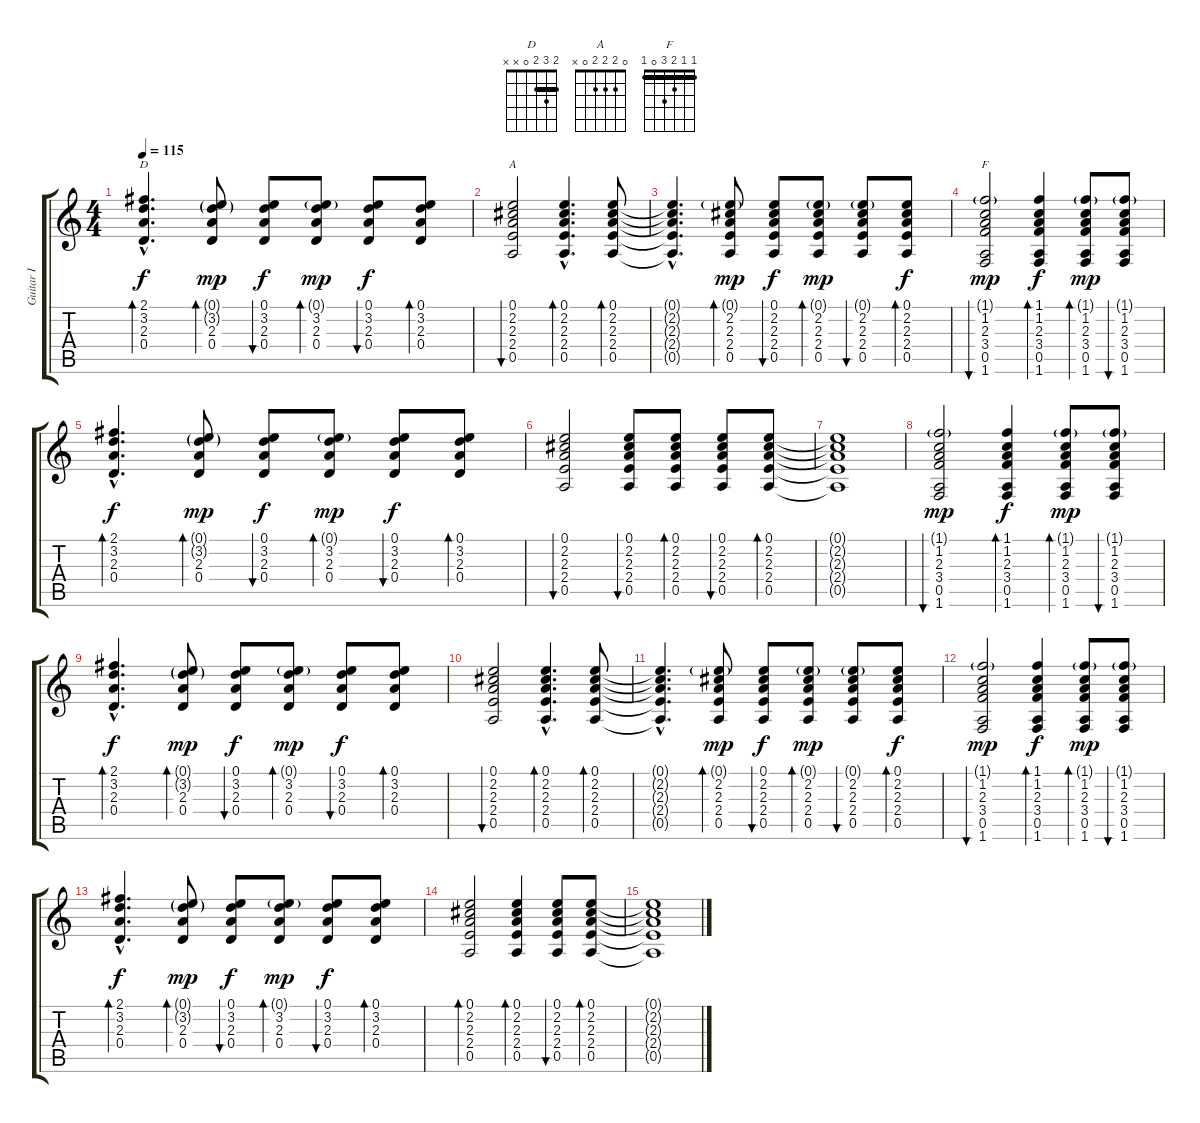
\track ("Guitar I" "Guitar I") {instrument acousticguitarsteel}
\staff {score tabs}
\tuning (E4 B3 G3 D3 A2 E2) {hide}
\chord ("D" 2 3 2 0 x x) {barre 2}
\chord ("A" 0 2 2 2 0 x)
\chord ("F" 1 1 2 3 0 1) {barre 1}
\ts (4 4)
\tempo 115
\clef g2
\ks c
(2.1{hac} 3.2{hac} 2.3{hac} 0.4{hac}).4{d bd 120 ch "D" dy f} (0.1{g} 3.2{g} 2.3 0.4).8{bd 120 dy mp} (0.1 3.2 2.3 0.4).8{bu 120 dy f} (0.1{g} 3.2 2.3 0.4).8{bd 120 dy mp} (0.1 3.2 2.3 0.4).8{bu 120 dy f} (0.1 3.2 2.3 0.4).8{bd 120} |
(0.1 2.2 2.3 2.4 0.5).2{bu 120 ch "A"} (0.1{hac} 2.2{hac} 2.3{hac} 2.4{hac} 0.5{hac}).4{d bd 120} (0.1 2.2 2.3 2.4 0.5).8{bd 120} |
(0.1{hac t} 2.2{hac t} 2.3{hac t} 2.4{hac t} 0.5{hac t}).4{d} (0.1{g} 2.2 2.3 2.4 0.5).8{bd 120 dy mp} (0.1 2.2 2.3 2.4 0.5).8{bu 120 dy f} (0.1{g} 2.2 2.3 2.4 0.5).8{bd 120 dy mp} (0.1{g} 2.2 2.3 2.4 0.5).8{bu 120} (0.1 2.2 2.3 2.4 0.5).8{bd 120 dy f} |
(1.1{g} 1.2 2.3 3.4 0.5 1.6).2{bu 120 ch "F" dy mp} (1.1 1.2 2.3 3.4 0.5 1.6).4{bd 120 dy f} (1.1{g} 1.2 2.3 3.4 0.5 1.6).8{bd 120 dy mp} (1.1{g} 1.2 2.3 3.4 0.5 1.6).8{bu 120} |
(2.1{hac} 3.2{hac} 2.3{hac} 0.4{hac}).4{d bd 120 dy f} (0.1{g} 3.2{g} 2.3 0.4).8{bd 120 dy mp} (0.1 3.2 2.3 0.4).8{bu 120 dy f} (0.1{g} 3.2 2.3 0.4).8{bd 120 dy mp} (0.1 3.2 2.3 0.4).8{bu 120 dy f} (0.1 3.2 2.3 0.4).8{bd 120} |
(0.1 2.2 2.3 2.4 0.5).2{bu 120} (0.1 2.2 2.3 2.4 0.5).8{bu 120} (0.1 2.2 2.3 2.4 0.5).8{bd 120} (0.1 2.2 2.3 2.4 0.5).8{bu 120} (0.1 2.2 2.3 2.4 0.5).8{bd 120} |
(0.1{t} 2.2{t} 2.3{t} 2.4{t} 0.5{t}).1 |
(1.1{g} 1.2 2.3 3.4 0.5 1.6).2{bu 120 dy mp} (1.1 1.2 2.3 3.4 0.5 1.6).4{bd 120 dy f} (1.1{g} 1.2 2.3 3.4 0.5 1.6).8{bd 120 dy mp} (1.1{g} 1.2 2.3 3.4 0.5 1.6).8{bu 120} |
(2.1{hac} 3.2{hac} 2.3{hac} 0.4{hac}).4{d bd 120 dy f} (0.1{g} 3.2{g} 2.3 0.4).8{bd 120 dy mp} (0.1 3.2 2.3 0.4).8{bu 120 dy f} (0.1{g} 3.2 2.3 0.4).8{bd 120 dy mp} (0.1 3.2 2.3 0.4).8{bu 120 dy f} (0.1 3.2 2.3 0.4).8{bd 120} |
(0.1 2.2 2.3 2.4 0.5).2{bu 120} (0.1{hac} 2.2{hac} 2.3{hac} 2.4{hac} 0.5{hac}).4{d bd 120} (0.1 2.2 2.3 2.4 0.5).8{bd 120} |
(0.1{hac t} 2.2{hac t} 2.3{hac t} 2.4{hac t} 0.5{hac t}).4{d} (0.1{g} 2.2 2.3 2.4 0.5).8{bd 120 dy mp} (0.1 2.2 2.3 2.4 0.5).8{bu 120 dy f} (0.1{g} 2.2 2.3 2.4 0.5).8{bd 120 dy mp} (0.1{g} 2.2 2.3 2.4 0.5).8{bu 120} (0.1 2.2 2.3 2.4 0.5).8{bd 120 dy f} |
(1.1{g} 1.2 2.3 3.4 0.5 1.6).2{bu 120 dy mp} (1.1 1.2 2.3 3.4 0.5 1.6).4{bd 120 dy f} (1.1{g} 1.2 2.3 3.4 0.5 1.6).8{bd 120 dy mp} (1.1{g} 1.2 2.3 3.4 0.5 1.6).8{bu 120} |
(2.1{hac} 3.2{hac} 2.3{hac} 0.4{hac}).4{d bd 120 dy f} (0.1{g} 3.2{g} 2.3 0.4).8{bd 120 dy mp} (0.1 3.2 2.3 0.4).8{bu 120 dy f} (0.1{g} 3.2 2.3 0.4).8{bd 120 dy mp} (0.1 3.2 2.3 0.4).8{bu 120 dy f} (0.1 3.2 2.3 0.4).8{bd 120} |
(0.1 2.2 2.3 2.4 0.5).2{bd 60} (0.1 2.2 2.3 2.4 0.5).4{bd 60} (0.1 2.2 2.3 2.4 0.5).8{bu 120} (0.1 2.2 2.3 2.4 0.5).8{bd 120} |
(0.1{t} 2.2{t} 2.3{t} 2.4{t} 0.5{t}).1
